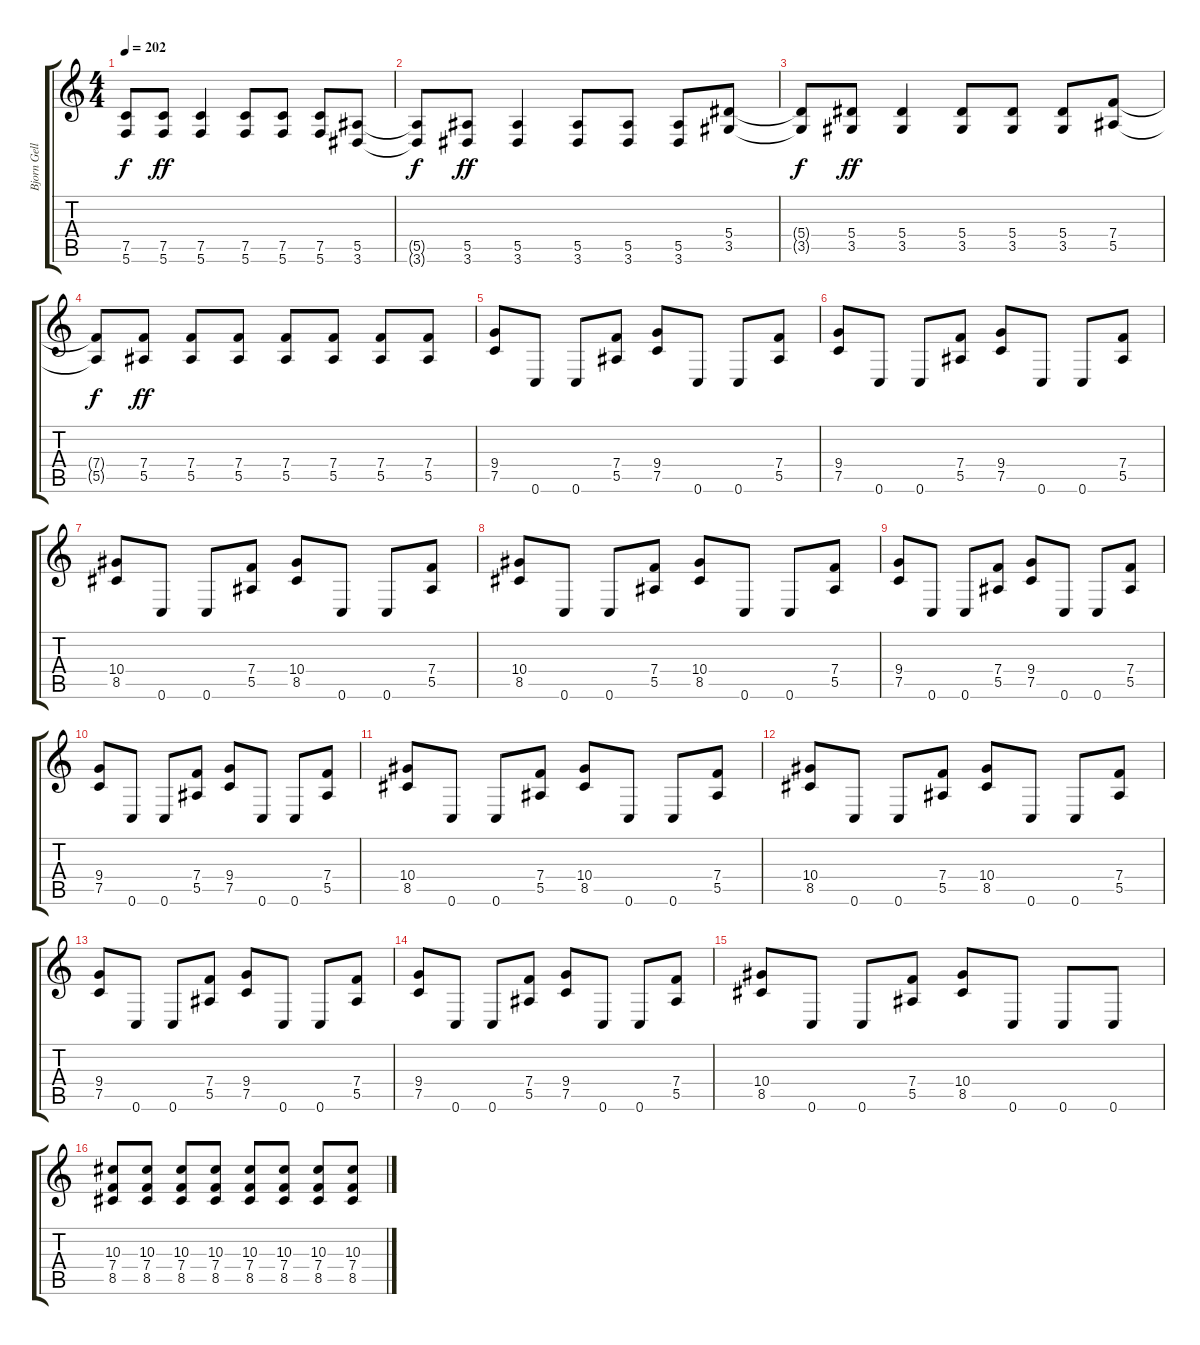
\track ("Bjorn Gellotte" "Bjorn Gell") {instrument distortionguitar}
\staff {score tabs}
\tuning (C4 G3 Eb3 Bb2 F2 C2) {hide}
\ts (4 4)
\tempo 202
\clef g2
\ks c
(7.5{t} 5.6{t}).8{dy f} (7.5 5.6).8{dy ff} (7.5 5.6).4 (7.5 5.6).8 (7.5 5.6).8 (7.5 5.6).8 (5.5 3.6).8 |
(5.5{t} 3.6{t}).8{dy f} (5.5 3.6).8{dy ff} (5.5 3.6).4 (5.5 3.6).8 (5.5 3.6).8 (5.5 3.6).8 (5.4 3.5).8 |
(5.4{t} 3.5{t}).8{dy f} (5.4 3.5).8{dy ff} (5.4 3.5).4 (5.4 3.5).8 (5.4 3.5).8 (5.4 3.5).8 (7.4 5.5).8 |
(7.4{t} 5.5{t}).8{dy f} (7.4 5.5).8{dy ff} (7.4 5.5).8 (7.4 5.5).8 (7.4 5.5).8 (7.4 5.5).8 (7.4 5.5).8 (7.4 5.5).8 |
(9.4 7.5).8 0.6.8 0.6.8 (7.4 5.5).8 (9.4 7.5).8 0.6.8 0.6.8 (7.4 5.5).8 |
(9.4 7.5).8 0.6.8 0.6.8 (7.4 5.5).8 (9.4 7.5).8 0.6.8 0.6.8 (7.4 5.5).8 |
(10.4 8.5).8 0.6.8 0.6.8 (7.4 5.5).8 (10.4 8.5).8 0.6.8 0.6.8 (7.4 5.5).8 |
(10.4 8.5).8 0.6.8 0.6.8 (7.4 5.5).8 (10.4 8.5).8 0.6.8 0.6.8 (7.4 5.5).8 |
(9.4 7.5).8 0.6.8 0.6.8 (7.4 5.5).8 (9.4 7.5).8 0.6.8 0.6.8 (7.4 5.5).8 |
(9.4 7.5).8 0.6.8 0.6.8 (7.4 5.5).8 (9.4 7.5).8 0.6.8 0.6.8 (7.4 5.5).8 |
(10.4 8.5).8 0.6.8 0.6.8 (7.4 5.5).8 (10.4 8.5).8 0.6.8 0.6.8 (7.4 5.5).8 |
(10.4 8.5).8 0.6.8 0.6.8 (7.4 5.5).8 (10.4 8.5).8 0.6.8 0.6.8 (7.4 5.5).8 |
(9.4 7.5).8 0.6.8 0.6.8 (7.4 5.5).8 (9.4 7.5).8 0.6.8 0.6.8 (7.4 5.5).8 |
(9.4 7.5).8 0.6.8 0.6.8 (7.4 5.5).8 (9.4 7.5).8 0.6.8 0.6.8 (7.4 5.5).8 |
(10.4 8.5).8 0.6.8 0.6.8 (7.4 5.5).8 (10.4 8.5).8 0.6.8 0.6.8 0.6.8 |
(10.3 7.4 8.5).8 (10.3 7.4 8.5).8 (10.3 7.4 8.5).8 (10.3 7.4 8.5).8 (10.3 7.4 8.5).8 (10.3 7.4 8.5).8 (10.3 7.4 8.5).8 (10.3 7.4 8.5).8
